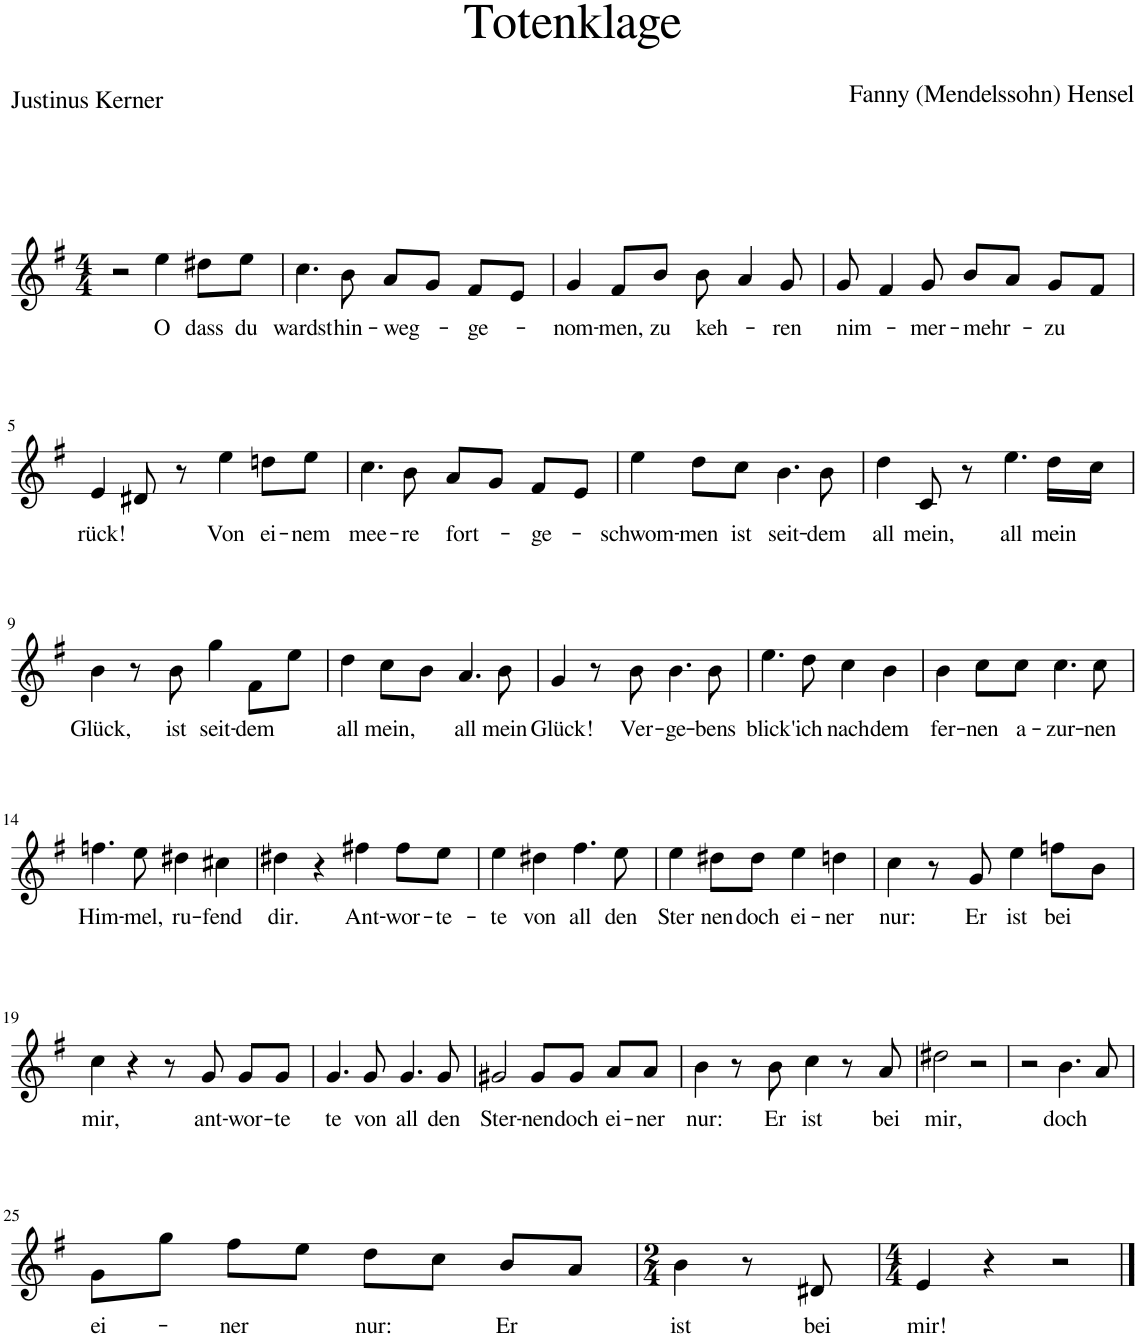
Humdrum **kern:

**kern	**text
*part1	*part1
*staff1	*staff1
*I"Piano	*
*I'Pno	*
*clefG2	*
*k[f#]	*
*M4/4	*
=1	=1
2r	.
!	!LO:LY:b
4ee\	O
!	!LO:LY:b
8dd#X\L	dass
!	!LO:LY:b
8ee\J	du
=2	=2
!	!LO:LY:b
4.cc\	wardst
!	!LO:LY:b
8b\	hin-
!	!LO:LY:b
8a/L	-weg-
8g/J	.
!	!LO:LY:b
8f#/L	-ge-
8e/J	.
=3	=3
!	!LO:LY:b
4g/	-nom-
!	!LO:LY:b
8f#/L	-men,
!	!LO:LY:b
8b/J	zu
!	!LO:LY:b
8b\	keh-
4a/	.
!	!LO:LY:b
8g/	-ren
=4	=4
!	!LO:LY:b
8g/	nim-
4f#/	.
!	!LO:LY:b
8g/	-mer-
!	!LO:LY:b
8b/L	-mehr-
8a/J	.
!	!LO:LY:b
8g/L	zu
8f#/J	.
!!LO:LB:g=z
=5	=5
!	!LO:LY:b
4e/	-rück!
8d#X/	.
8r	.
!	!LO:LY:b
4ee\	Von
!	!LO:LY:b
8ddn\L	ei-
!	!LO:LY:b
8ee\J	-nem
=6	=6
!	!LO:LY:b
4.cc\	mee-
!	!LO:LY:b
8b\	-re
!	!LO:LY:b
8a/L	fort-
8g/J	.
!	!LO:LY:b
8f#/L	-ge-
8e/J	.
=7	=7
!	!LO:LY:b
4ee\	-schwom-
!	!LO:LY:b
8dd\L	-men
!	!LO:LY:b
8cc\J	ist
!	!LO:LY:b
4.b\	seit-
!	!LO:LY:b
8b\	-dem
=8	=8
!	!LO:LY:b
4dd\	all
!	!LO:LY:b
8c/	mein,
8r	.
!	!LO:LY:b
4.ee\	all
!	!LO:LY:b
16dd\LL	mein
16cc\JJ	.
!!LO:LB:g=z
=9	=9
!	!LO:LY:b
4b\	Glück,
8r	.
!	!LO:LY:b
8b\	ist
!	!LO:LY:b
4gg\	seit-
!	!LO:LY:b
8f#\L	-dem
8ee\J	.
=10	=10
!	!LO:LY:b
4dd\	all
!	!LO:LY:b
8cc\L	mein,
8b\J	.
!	!LO:LY:b
4.a/	all
!	!LO:LY:b
8b\	mein
=11	=11
!	!LO:LY:b
4g/	Glück!
8r	.
!	!LO:LY:b
8b\	Ver-
!	!LO:LY:b
4.b\	-ge-
!	!LO:LY:b
8b\	-bens
=12	=12
!	!LO:LY:b
4.ee\	blick'
!	!LO:LY:b
8dd\	ich
!	!LO:LY:b
4cc\	nach
!	!LO:LY:b
4b\	dem
=13	=13
!	!LO:LY:b
4b\	fer-
!	!LO:LY:b
8cc\L	-nen
!	!LO:LY:b
8cc\J	a-
!	!LO:LY:b
4.cc\	-zur-
!	!LO:LY:b
8cc\	-nen
!!LO:LB:g=z
=14	=14
!	!LO:LY:b
4.ffn\	Him-
!	!LO:LY:b
8ee\	-mel,
!	!LO:LY:b
4dd#X\	ru-
!	!LO:LY:b
4cc#X\	-fend
=15	=15
!	!LO:LY:b
4dd#X\	dir.
4r	.
!	!LO:LY:b
4ff#X\	Ant-
!	!LO:LY:b
8ff#\L	-wor-
!	!LO:LY:b
8ee\J	-te-
=16	=16
!	!LO:LY:b
4ee\	-te
!	!LO:LY:b
4dd#X\	von
!	!LO:LY:b
4.ff#\	all
!	!LO:LY:b
8ee\	den
=17	=17
!	!LO:LY:b
4ee\	Ster
!	!LO:LY:b
8dd#X\L	nen
!	!LO:LY:b
8dd#\J	doch
!	!LO:LY:b
4ee\	ei-
!	!LO:LY:b
4ddn\	-ner
=18	=18
!	!LO:LY:b
4cc\	nur:
8r	.
!	!LO:LY:b
8g/	Er
!	!LO:LY:b
4ee\	ist
!	!LO:LY:b
8ffn\L	bei
8b\J	.
!!LO:LB:g=z
=19	=19
!	!LO:LY:b
4cc\	mir,
4r	.
8r	.
!	!LO:LY:b
8g/	ant-
!	!LO:LY:b
8g/L	-wor-
!	!LO:LY:b
8g/J	-te
=20	=20
!	!LO:LY:b
4.g/	-te
!	!LO:LY:b
8g/	von
!	!LO:LY:b
4.g/	all
!	!LO:LY:b
8g/	den
=21	=21
!	!LO:LY:b
2g#X/	Ster-
!	!LO:LY:b
8g#/L	-nen
!	!LO:LY:b
8g#/J	doch
!	!LO:LY:b
8a/L	ei-
!	!LO:LY:b
8a/J	-ner
=22	=22
!	!LO:LY:b
4b\	nur:
8r	.
!	!LO:LY:b
8b\	Er
!	!LO:LY:b
4cc\	ist
8r	.
!	!LO:LY:b
8a/	bei
=23	=23
!	!LO:LY:b
2dd#X\	mir,
2r	.
=24	=24
2r	.
!	!LO:LY:b
4.b\	doch
8a/	.
!!LO:LB:g=z
=25	=25
!	!LO:LY:b
8g\L	ei-
8gg\J	.
!	!LO:LY:b
8ff#\L	-ner
8ee\J	.
!	!LO:LY:b
8dd\L	nur:
8cc\J	.
!	!LO:LY:b
8b/L	Er
8a/J	.
=26	=26
*M2/4	*
!	!LO:LY:b
4b\	ist
8r	.
!	!LO:LY:b
8d#X/	bei
=27	=27
*M4/4	*
!	!LO:LY:b
4e/	mir!
4r	.
2r	.
==	==
*-	*-
